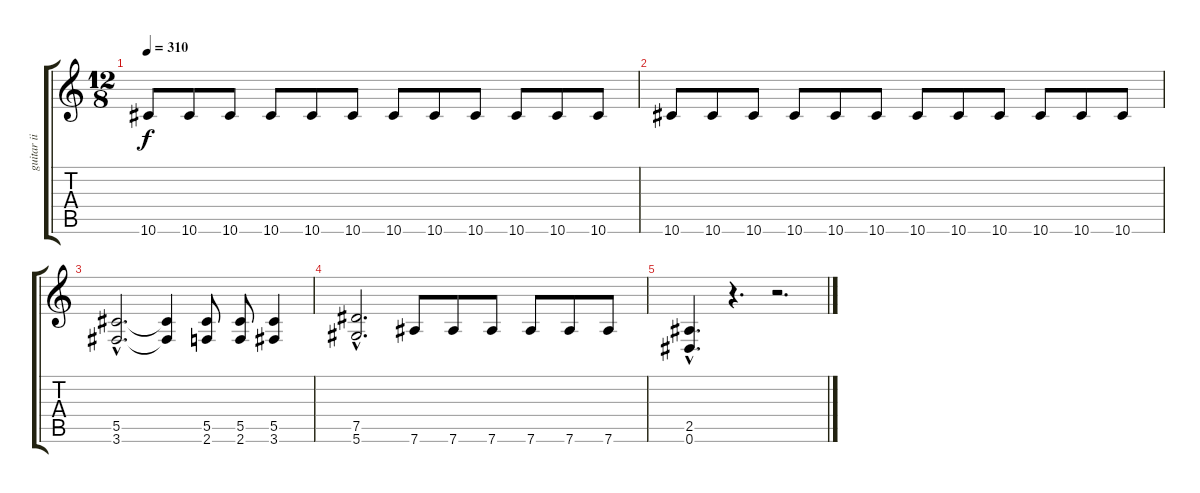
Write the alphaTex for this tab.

\track ("guitar ii" "guitar ii") {instrument overdrivenguitar}
\staff {score tabs}
\tuning (Eb4 Bb3 Gb3 Db3 Ab2 Eb2) {hide}
\ts (12 8)
\tempo 310
\clef g2
\ks c
10.6.8{dy f volume 12} 10.6.8 10.6.8 10.6.8 10.6.8 10.6.8 10.6.8 10.6.8 10.6.8 10.6.8 10.6.8 10.6.8 |
10.6.8 10.6.8 10.6.8 10.6.8 10.6.8 10.6.8 10.6.8 10.6.8 10.6.8 10.6.8 10.6.8 10.6.8 |
(5.5{hac} 3.6{hac}).2{d volume 16} (5.5{t} 3.6{t}).4 (5.5 2.6).8 (5.5 2.6).8 (5.5 3.6).4 |
(7.5{hac} 5.6{hac}).2{d} 7.6.8 7.6.8 7.6.8 7.6.8 7.6.8 7.6.8 |
(2.5{hac} 0.6{hac}).4{d} r.4{d} r.2{d}
